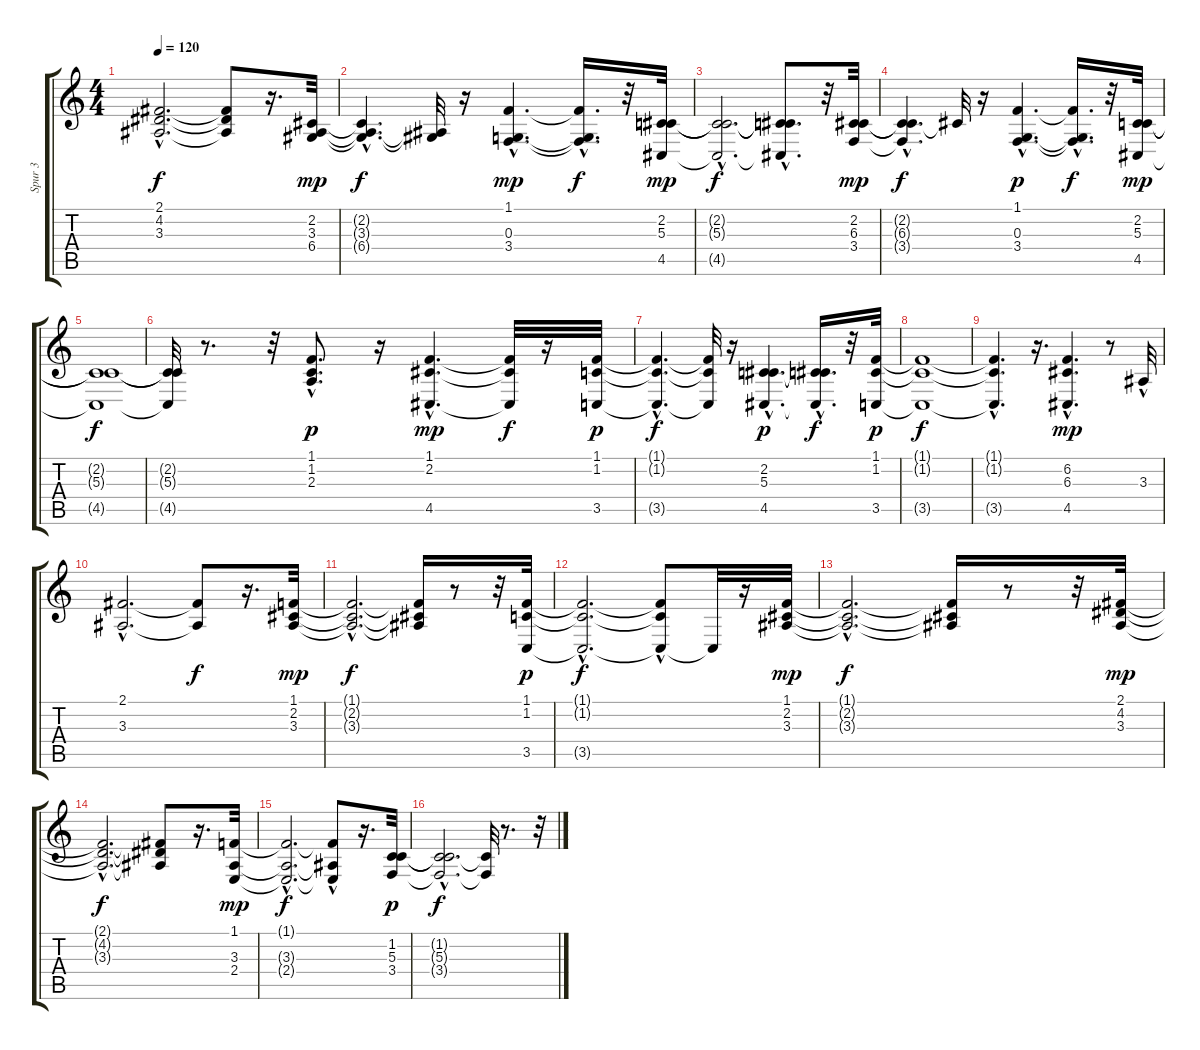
\track ("Spur 3" "Spur 3") {instrument acousticgrandpiano}
\staff {score tabs}
\tuning (E4 B3 G3 D3 A2 E2) {hide}
\ts (4 4)
\tempo 120
\clef g2
\ks c
(2.1{hac t} 4.2{hac t} 3.3{hac t}).2{d dy f} (2.1{t} 4.2{t} 3.3{t}).8 r.16{d} (2.2 3.3 6.4).32{dy mp} |
(2.2{hac t} 3.3{hac t} 6.4{hac t}).4{d dy f} (3.3{t} 6.4{t}).32 r.16 (1.1{hac} 0.3{hac} 3.4{hac}).4{d dy mp} (1.1{t} 0.3{t} 3.4{hac t}).16{d dy f} r.32 (2.2 5.3 4.5).32{dy mp} |
(2.2{hac t} 5.3{hac t} 4.5{hac t}).2{d dy f} (2.2{hac t} 5.3{hac t} 4.5{hac t}).8{d} r.32 (2.2 6.3 3.4).32{dy mp} |
(2.2{hac t} 6.3{hac t} 3.4{t}).4{d dy f} 2.2{t}.32 r.16 (1.1{hac} 0.3{hac} 3.4{hac}).4{d dy p} (1.1{t} 0.3{t} 3.4{hac t}).16{d dy f} r.32 (2.2 5.3 4.5).32{dy mp} |
(2.2{t} 5.3{t} 4.5{t}).1{dy f} |
(2.2{t} 5.3{t} 4.5{t}).32 r.8{d} r.32 (1.1{hac} 1.2{hac} 2.3{hac}).8{d dy p} r.16 (1.1{hac} 2.2{hac} 4.5{hac}).4{d dy mp} (1.1{t} 2.2{t} 4.5{t}).32{dy f} r.16 (1.1 1.2 3.5).32{dy p} |
(1.1{hac t} 1.2{hac t} 3.5{hac t}).4{d dy f} (1.1{t} 1.2{t} 3.5{t}).32 r.16 (2.2{hac} 5.3{hac} 4.5{hac}).4{d dy p} (2.2{hac t} 5.3{t} 4.5{t}).16{d dy f} r.32 (1.1 1.2 3.5).32{dy p} |
(1.1{t} 1.2{t} 3.5{t}).1{dy f} |
(1.1{t} 1.2{t} 3.5{hac t}).4{d} r.16{d} (6.2 6.3{hac} 4.5{hac}).4{d dy mp} r.8 3.3{hac}.32 |
(2.1{hac} 3.3{hac}).2{d} (2.1{t} 3.3{t}).8{dy f} r.16{d} (1.1 2.2 3.3).32{dy mp} |
(1.1{hac t} 2.2{hac t} 3.3{hac t}).2{d dy f} (1.1{t} 2.2{t} 3.3{t}).16 r.8 r.32 (1.1 1.2 3.5).32{dy p} |
(1.1{hac t} 1.2{hac t} 3.5{hac t}).2{d dy f} (1.1{hac t} 1.2{hac t} 3.5{t}).8 3.5{t}.32 r.16 (1.1 2.2 3.3).32{dy mp} |
(1.1{hac t} 2.2{hac t} 3.3{hac t}).2{d dy f} (1.1{t} 2.2{t} 3.3{t}).16 r.8 r.32 (2.1 4.2 3.3).32{dy mp} |
(2.1{hac t} 4.2{hac t} 3.3{hac t}).2{d dy f} (2.1{t} 4.2{t} 3.3{t}).8 r.16{d} (1.1 3.3 2.4).32{dy mp} |
(1.1{hac t} 3.3{hac t} 2.4{hac t}).2{d dy f} (1.1{hac t} 3.3{hac t} 2.4{t}).8 r.16{d} (1.2 5.3 3.4).32{dy p} |
(1.2{hac t} 5.3{hac t} 3.4{hac t}).2{d dy f} (1.2{t} 3.4{t}).32 r.8{d} r.32
